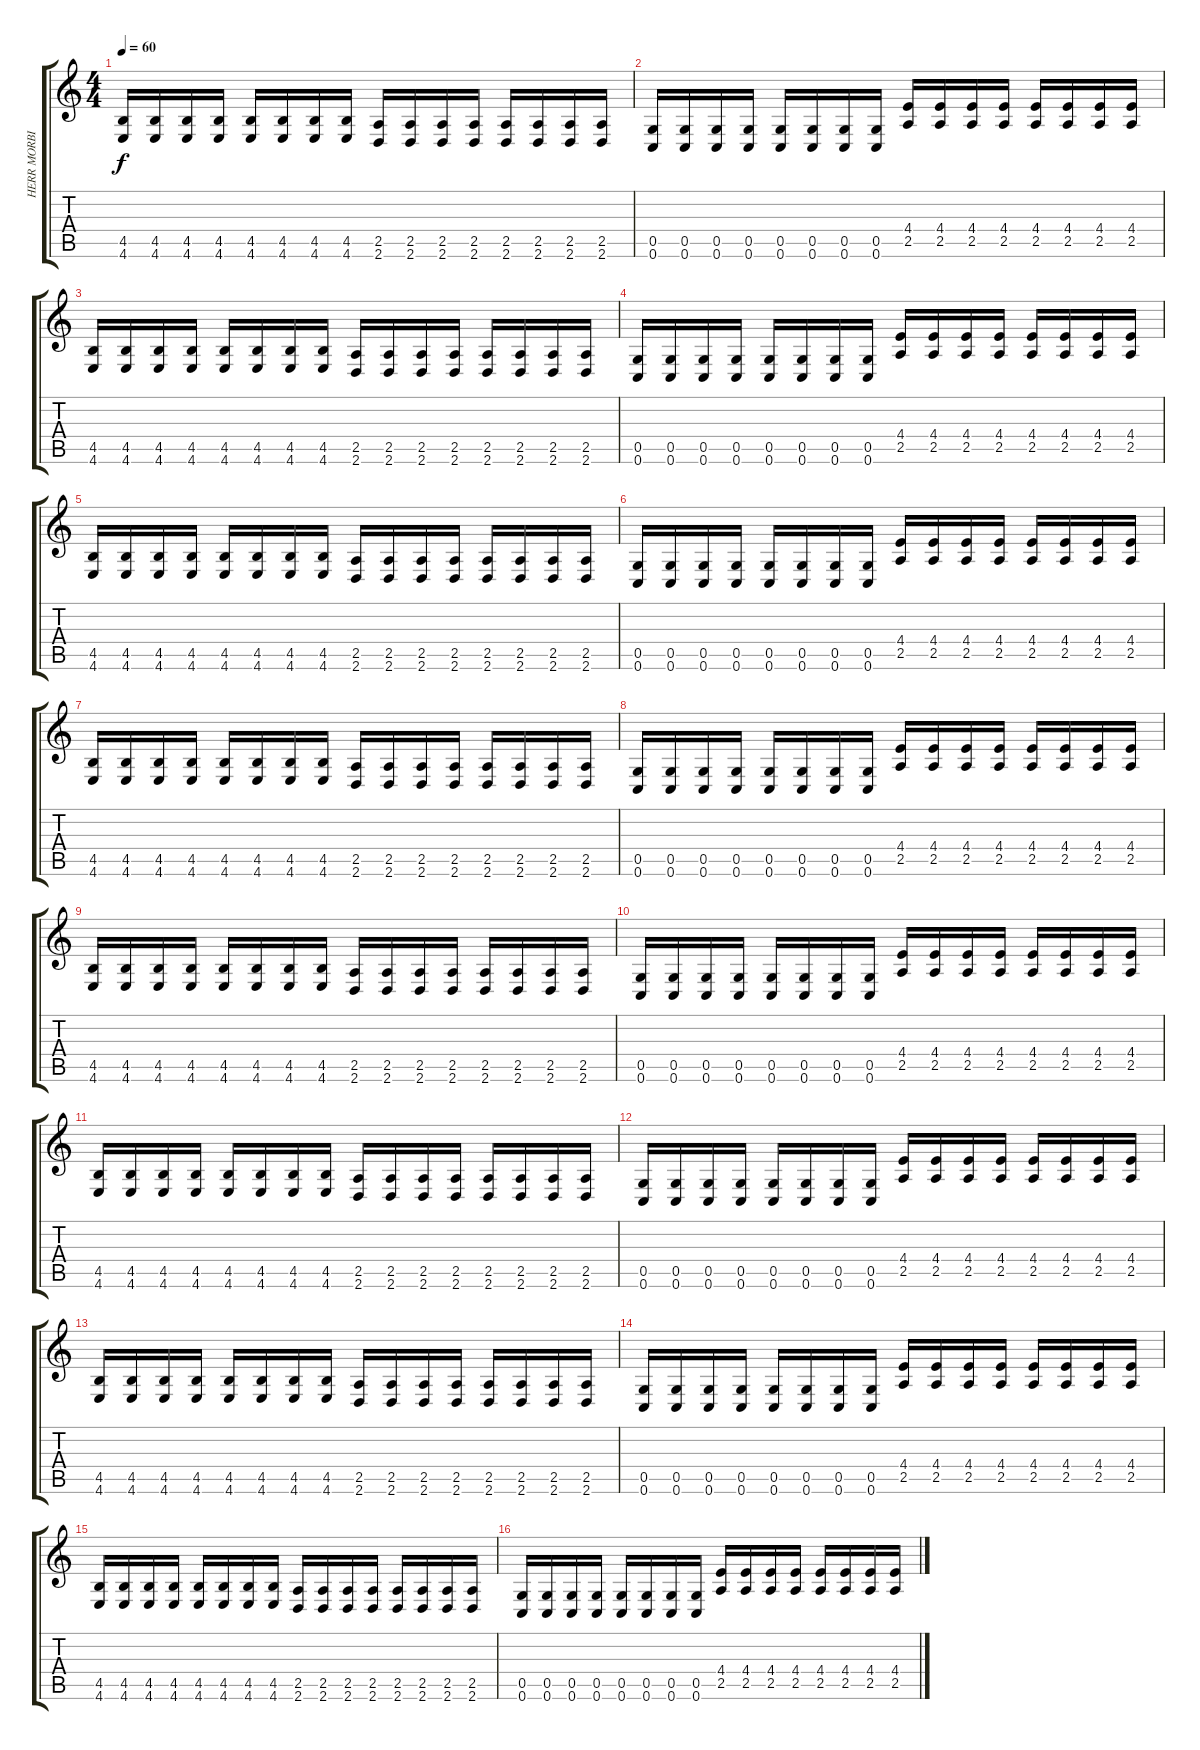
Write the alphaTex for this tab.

\track ("HERR MORBID" "HERR MORBI") {instrument distortionguitar}
\staff {score tabs}
\tuning (D4 Gb3 F3 C3 G2 C2) {hide}
\ts (4 4)
\tempo 60
\clef g2
\ks c
(4.5 4.6).16{dy f} (4.5 4.6).16 (4.5 4.6).16 (4.5 4.6).16 (4.5 4.6).16 (4.5 4.6).16 (4.5 4.6).16 (4.5 4.6).16 (2.5 2.6).16 (2.5 2.6).16 (2.5 2.6).16 (2.5 2.6).16 (2.5 2.6).16 (2.5 2.6).16 (2.5 2.6).16 (2.5 2.6).16 |
(0.5 0.6).16 (0.5 0.6).16 (0.5 0.6).16 (0.5 0.6).16 (0.5 0.6).16 (0.5 0.6).16 (0.5 0.6).16 (0.5 0.6).16 (4.4 2.5).16 (4.4 2.5).16 (4.4 2.5).16 (4.4 2.5).16 (4.4 2.5).16 (4.4 2.5).16 (4.4 2.5).16 (4.4 2.5).16 |
(4.5 4.6).16 (4.5 4.6).16 (4.5 4.6).16 (4.5 4.6).16 (4.5 4.6).16 (4.5 4.6).16 (4.5 4.6).16 (4.5 4.6).16 (2.5 2.6).16 (2.5 2.6).16 (2.5 2.6).16 (2.5 2.6).16 (2.5 2.6).16 (2.5 2.6).16 (2.5 2.6).16 (2.5 2.6).16 |
(0.5 0.6).16 (0.5 0.6).16 (0.5 0.6).16 (0.5 0.6).16 (0.5 0.6).16 (0.5 0.6).16 (0.5 0.6).16 (0.5 0.6).16 (4.4 2.5).16 (4.4 2.5).16 (4.4 2.5).16 (4.4 2.5).16 (4.4 2.5).16 (4.4 2.5).16 (4.4 2.5).16 (4.4 2.5).16 |
(4.5 4.6).16 (4.5 4.6).16 (4.5 4.6).16 (4.5 4.6).16 (4.5 4.6).16 (4.5 4.6).16 (4.5 4.6).16 (4.5 4.6).16 (2.5 2.6).16 (2.5 2.6).16 (2.5 2.6).16 (2.5 2.6).16 (2.5 2.6).16 (2.5 2.6).16 (2.5 2.6).16 (2.5 2.6).16 |
(0.5 0.6).16 (0.5 0.6).16 (0.5 0.6).16 (0.5 0.6).16 (0.5 0.6).16 (0.5 0.6).16 (0.5 0.6).16 (0.5 0.6).16 (4.4 2.5).16 (4.4 2.5).16 (4.4 2.5).16 (4.4 2.5).16 (4.4 2.5).16 (4.4 2.5).16 (4.4 2.5).16 (4.4 2.5).16 |
(4.5 4.6).16 (4.5 4.6).16 (4.5 4.6).16 (4.5 4.6).16 (4.5 4.6).16 (4.5 4.6).16 (4.5 4.6).16 (4.5 4.6).16 (2.5 2.6).16 (2.5 2.6).16 (2.5 2.6).16 (2.5 2.6).16 (2.5 2.6).16 (2.5 2.6).16 (2.5 2.6).16 (2.5 2.6).16 |
(0.5 0.6).16 (0.5 0.6).16 (0.5 0.6).16 (0.5 0.6).16 (0.5 0.6).16 (0.5 0.6).16 (0.5 0.6).16 (0.5 0.6).16 (4.4 2.5).16 (4.4 2.5).16 (4.4 2.5).16 (4.4 2.5).16 (4.4 2.5).16 (4.4 2.5).16 (4.4 2.5).16 (4.4 2.5).16 |
(4.5 4.6).16 (4.5 4.6).16 (4.5 4.6).16 (4.5 4.6).16 (4.5 4.6).16 (4.5 4.6).16 (4.5 4.6).16 (4.5 4.6).16 (2.5 2.6).16 (2.5 2.6).16 (2.5 2.6).16 (2.5 2.6).16 (2.5 2.6).16 (2.5 2.6).16 (2.5 2.6).16 (2.5 2.6).16 |
(0.5 0.6).16 (0.5 0.6).16 (0.5 0.6).16 (0.5 0.6).16 (0.5 0.6).16 (0.5 0.6).16 (0.5 0.6).16 (0.5 0.6).16 (4.4 2.5).16 (4.4 2.5).16 (4.4 2.5).16 (4.4 2.5).16 (4.4 2.5).16 (4.4 2.5).16 (4.4 2.5).16 (4.4 2.5).16 |
(4.5 4.6).16 (4.5 4.6).16 (4.5 4.6).16 (4.5 4.6).16 (4.5 4.6).16 (4.5 4.6).16 (4.5 4.6).16 (4.5 4.6).16 (2.5 2.6).16 (2.5 2.6).16 (2.5 2.6).16 (2.5 2.6).16 (2.5 2.6).16 (2.5 2.6).16 (2.5 2.6).16 (2.5 2.6).16 |
(0.5 0.6).16 (0.5 0.6).16 (0.5 0.6).16 (0.5 0.6).16 (0.5 0.6).16 (0.5 0.6).16 (0.5 0.6).16 (0.5 0.6).16 (4.4 2.5).16 (4.4 2.5).16 (4.4 2.5).16 (4.4 2.5).16 (4.4 2.5).16 (4.4 2.5).16 (4.4 2.5).16 (4.4 2.5).16 |
(4.5 4.6).16 (4.5 4.6).16 (4.5 4.6).16 (4.5 4.6).16 (4.5 4.6).16 (4.5 4.6).16 (4.5 4.6).16 (4.5 4.6).16 (2.5 2.6).16 (2.5 2.6).16 (2.5 2.6).16 (2.5 2.6).16 (2.5 2.6).16 (2.5 2.6).16 (2.5 2.6).16 (2.5 2.6).16 |
(0.5 0.6).16 (0.5 0.6).16 (0.5 0.6).16 (0.5 0.6).16 (0.5 0.6).16 (0.5 0.6).16 (0.5 0.6).16 (0.5 0.6).16 (4.4 2.5).16 (4.4 2.5).16 (4.4 2.5).16 (4.4 2.5).16 (4.4 2.5).16 (4.4 2.5).16 (4.4 2.5).16 (4.4 2.5).16 |
(4.5 4.6).16 (4.5 4.6).16 (4.5 4.6).16 (4.5 4.6).16 (4.5 4.6).16 (4.5 4.6).16 (4.5 4.6).16 (4.5 4.6).16 (2.5 2.6).16 (2.5 2.6).16 (2.5 2.6).16 (2.5 2.6).16 (2.5 2.6).16 (2.5 2.6).16 (2.5 2.6).16 (2.5 2.6).16 |
(0.5 0.6).16 (0.5 0.6).16 (0.5 0.6).16 (0.5 0.6).16 (0.5 0.6).16 (0.5 0.6).16 (0.5 0.6).16 (0.5 0.6).16 (4.4 2.5).16 (4.4 2.5).16 (4.4 2.5).16 (4.4 2.5).16 (4.4 2.5).16 (4.4 2.5).16 (4.4 2.5).16 (4.4 2.5).16
